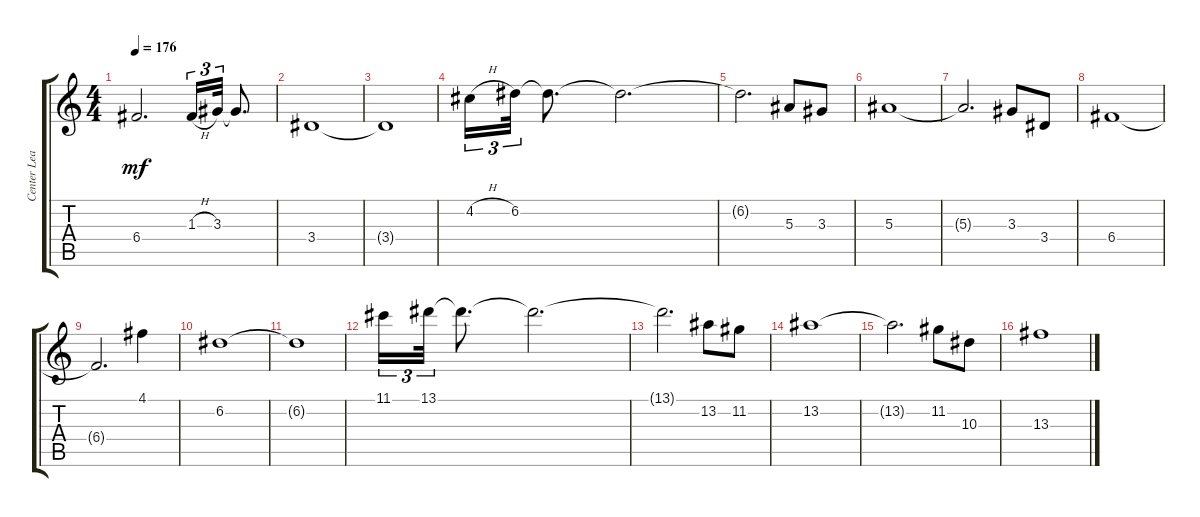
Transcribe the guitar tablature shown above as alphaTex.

\track ("Center Lead 1" "Center Lea") {instrument overdrivenguitar}
\staff {score tabs}
\tuning (D4 A3 F3 C3 G2 C2) {hide}
\ts (4 4)
\tempo 176
\clef g2
\ks aminor
6.4{t}.2{d dy mf} 1.3{h}.16{tu (3 2)} 3.3.32{tu (3 2)} 3.3{t}.8{d} |
3.4.1 |
3.4{t}.1 |
4.2{h}.16{tu (3 2)} 6.2.32{tu (3 2)} 6.2{t}.8{d} 6.2{t}.2{d} |
6.2{t}.2{d} 5.3.8 3.3.8 |
5.3.1 |
5.3{t}.2{d} 3.3.8 3.4.8 |
6.4.1 |
6.4{t}.2{d} 4.1.4 |
6.2.1 |
6.2{t}.1 |
11.1.16{tu (3 2)} 13.1.32{tu (3 2)} 13.1{t}.8{d} 13.1{t}.2{d} |
13.1{t}.2{d} 13.2.8 11.2.8 |
13.2.1 |
13.2{t}.2{d} 11.2.8 10.3.8 |
13.3.1
